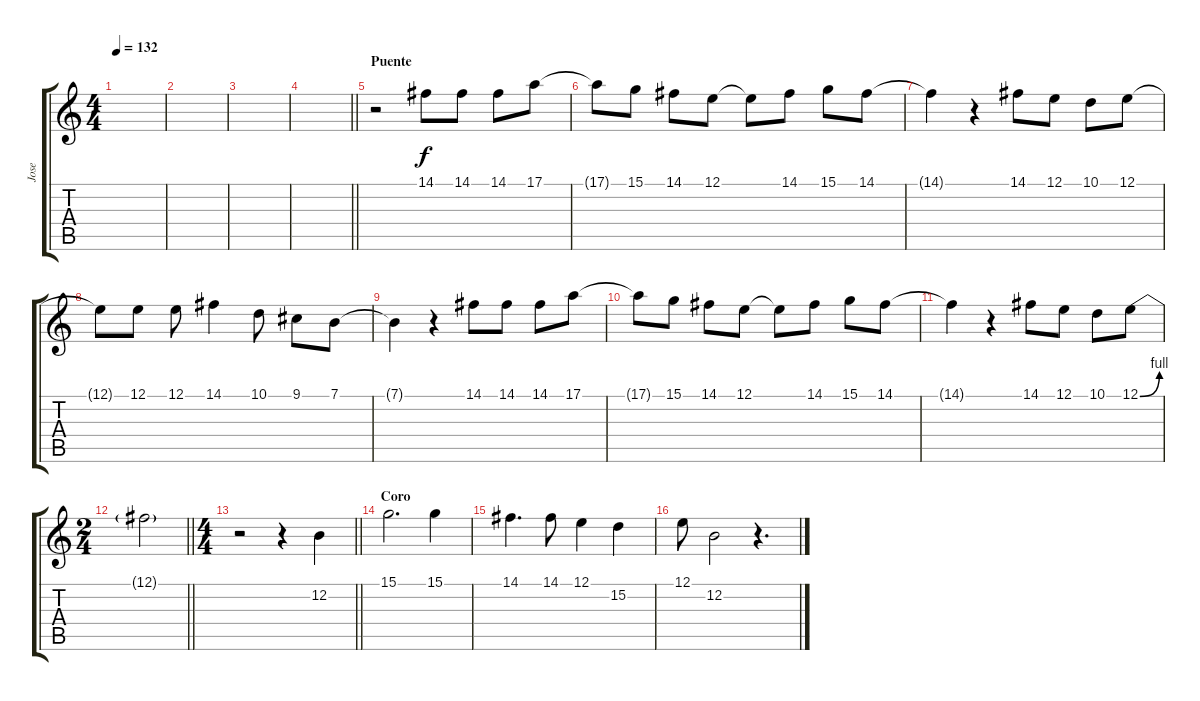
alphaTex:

\track ("Jose" "Jose") {instrument lead2sawtooth}
\staff {score tabs}
\tuning (E4 B3 G3 D3 A2 E2) {hide}
\ts (4 4)
\tempo 132
\clef g2
\ks c
|
|
|
\barLineRight lightlight
|
\section ("" "Puente")
r.2 14.1.8 14.1.8 14.1.8 17.1.8 |
17.1{t}.8 15.1.8 14.1.8 12.1.8 12.1{t}.8 14.1.8 15.1.8 14.1.8 |
14.1{t}.4 r.4 14.1.8 12.1.8 10.1.8 12.1.8 |
12.1{t}.8 12.1.8 12.1.8 14.1.4 10.1.8 9.1.8 7.1.8 |
7.1{t}.4 r.4 14.1.8 14.1.8 14.1.8 17.1.8 |
17.1{t}.8 15.1.8 14.1.8 12.1.8 12.1{t}.8 14.1.8 15.1.8 14.1.8 |
14.1{t}.4 r.4 14.1.8 12.1.8 10.1.8 12.1{be (bend 0 0 60 4)}.8 |
\ts (2 4)
\barLineRight lightlight
12.1{t}.2 |
\ts (4 4)
\barLineRight lightlight
r.2 r.4 12.2.4 |
\section ("" "Coro")
15.1.2{d} 15.1.4 |
14.1.4{d} 14.1.8 12.1.4 15.2.4 |
12.1.8 12.2.2 r.4{d}
